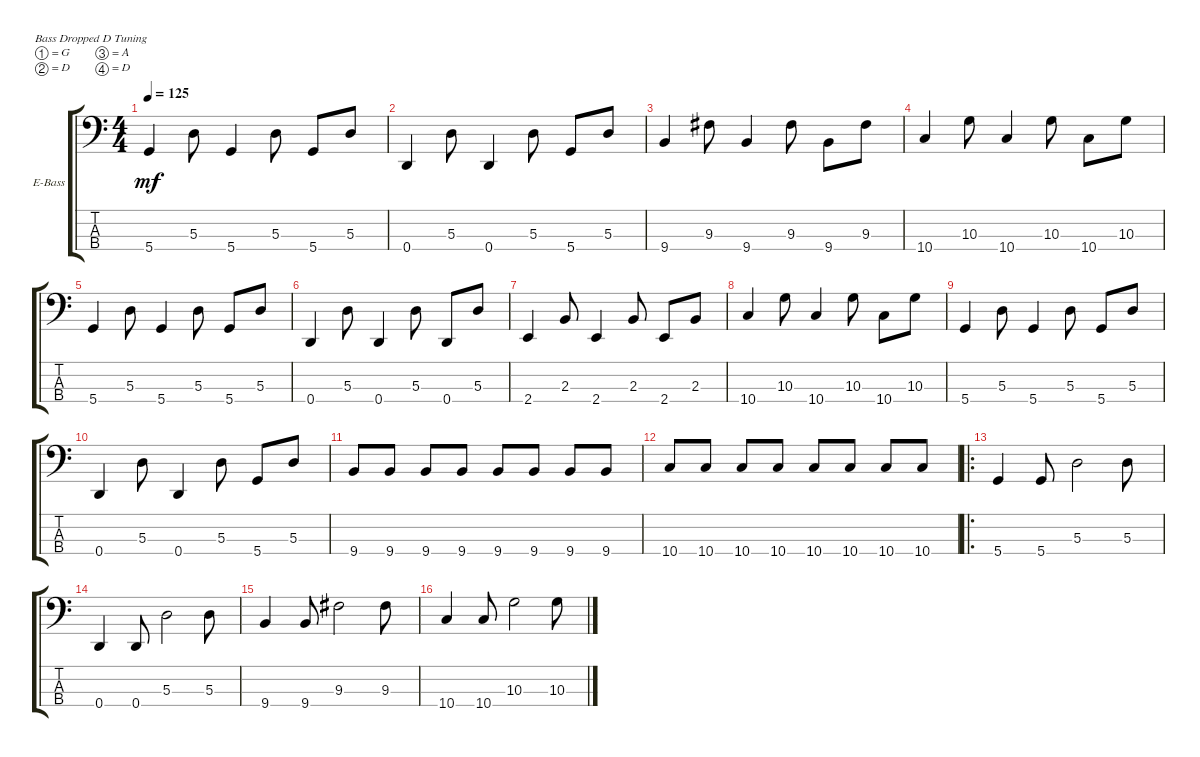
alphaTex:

\defaultSystemsLayout 4
\bracketExtendMode groupsimilarinstruments
\firstSystemTrackNameOrientation horizontal
\otherSystemsTrackNameOrientation horizontal
\track ("Басс" "E-Bass") {instrument electricbassfinger}
\staff {score tabs}
\tuning (G2 D2 A1 D1)
\ts (4 4)
\tempo 125
\clef f4
\ks c
5.4.4{dy mf} 5.3.8 5.4.4 5.3.8 5.4.8 5.3.8 |
0.4.4 5.3.8 0.4.4 5.3.8 5.4.8 5.3.8 |
9.4.4 9.3.8 9.4.4 9.3.8 9.4.8 9.3.8 |
10.4.4 10.3.8 10.4.4 10.3.8 10.4.8 10.3.8 |
5.4.4 5.3.8 5.4.4 5.3.8 5.4.8 5.3.8 |
0.4.4 5.3.8 0.4.4 5.3.8 0.4.8 5.3.8 |
2.4.4 2.3.8 2.4.4 2.3.8 2.4.8 2.3.8 |
10.4.4 10.3.8 10.4.4 10.3.8 10.4.8 10.3.8 |
5.4.4 5.3.8 5.4.4 5.3.8 5.4.8 5.3.8 |
0.4.4 5.3.8 0.4.4 5.3.8 5.4.8 5.3.8 |
9.4.8 9.4.8 9.4.8 9.4.8 9.4.8 9.4.8 9.4.8 9.4.8 |
10.4.8 10.4.8 10.4.8 10.4.8 10.4.8 10.4.8 10.4.8 10.4.8 |
\ro
5.4.4 5.4.8 5.3.2 5.3.8 |
0.4.4 0.4.8 5.3.2 5.3.8 |
9.4.4 9.4.8 9.3.2 9.3.8 |
10.4.4 10.4.8 10.3.2 10.3.8
